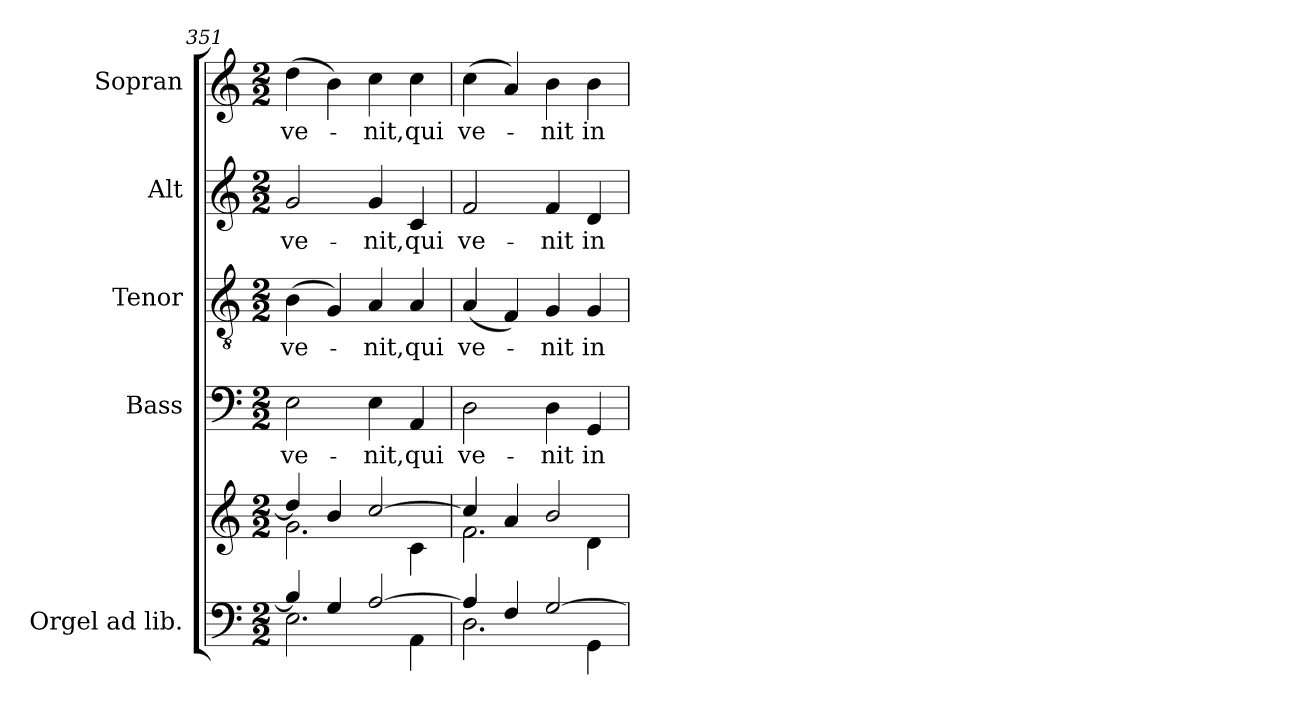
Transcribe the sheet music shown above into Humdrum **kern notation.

**kern	**kern	**kern	**text	**kern	**text	**kern	**text	**kern	**text
*part5	*part5	*part4	*part4	*part3	*part3	*part2	*part2	*part1	*part1
*staff6	*staff5	*staff4	*staff4	*staff3	*staff3	*staff2	*staff2	*staff1	*staff1
*I"Orgel ad lib.	*	*I"Bass	*	*I"Tenor	*	*I"Alt	*	*I"Sopran	*
*	*	*I'B.	*	*I'T.	*	*I'A.	*	*I'S.	*
*clefF4	*clefG2	*clefF4	*	*clefGv2	*	*clefG2	*	*clefG2	*
*k[]	*k[]	*k[]	*	*k[]	*	*k[]	*	*k[]	*
*C:	*C:	*C:	*	*C:	*	*C:	*	*C:	*
*M2/2	*M2/2	*M2/2	*	*M2/2	*	*M2/2	*	*M2/2	*
=351	=351	=351	=351	=351	=351	=351	=351	=351	=351
*^	*^	*	*	*	*	*	*	*	*
!	!	!	!	!	!LO:LY:b	!	!LO:LY:b	!	!LO:LY:b	!	!LO:LY:b
4B/]	2.E\	4dd/]	2.g\	2E\	ve-	(>4B\	ve-	2g/	ve-	(>4dd\	ve-
4G/	.	4b/	.	.	.	4G/)	.	.	.	4b\)	.
!	!	!	!	!	!LO:LY:b	!	!LO:LY:b	!	!LO:LY:b	!	!LO:LY:b
[>2A/	.	[>2cc/	.	4E\	-nit,	4A/	-nit,	4g/	-nit,	4cc\	-nit,
!	!	!	!	!	!LO:LY:b	!	!LO:LY:b	!	!LO:LY:b	!	!LO:LY:b
.	4AA\	.	4c\	4AA/	qui	4A/	qui	4c/	qui	4cc\	qui
=352	=352	=352	=352	=352	=352	=352	=352	=352	=352	=352	=352
!	!	!	!	!	!LO:LY:b	!	!LO:LY:b	!	!LO:LY:b	!	!LO:LY:b
4A/]	2.D\	4cc/]	2.f\	2D\	ve-	(<4A/	ve-	2f/	ve-	(>4cc\	ve-
4F/	.	4a/	.	.	.	4F/)	.	.	.	4a/)	.
!	!	!	!	!	!LO:LY:b	!	!LO:LY:b	!	!LO:LY:b	!	!LO:LY:b
[>2G/	.	2b/	.	4D\	-nit	4G/	-nit	4f/	-nit	4b\	-nit
!	!	!	!	!	!LO:LY:b	!	!LO:LY:b	!	!LO:LY:b	!	!LO:LY:b
.	4GG\	.	4d\	4GG/	in	4G/	in	4d/	in	4b\	in
*v	*v	*	*	*	*	*	*	*	*	*	*
*	*v	*v	*	*	*	*	*	*	*	*
=	=	=	=	=	=	=	=	=	=
*-	*-	*-	*-	*-	*-	*-	*-	*-	*-
